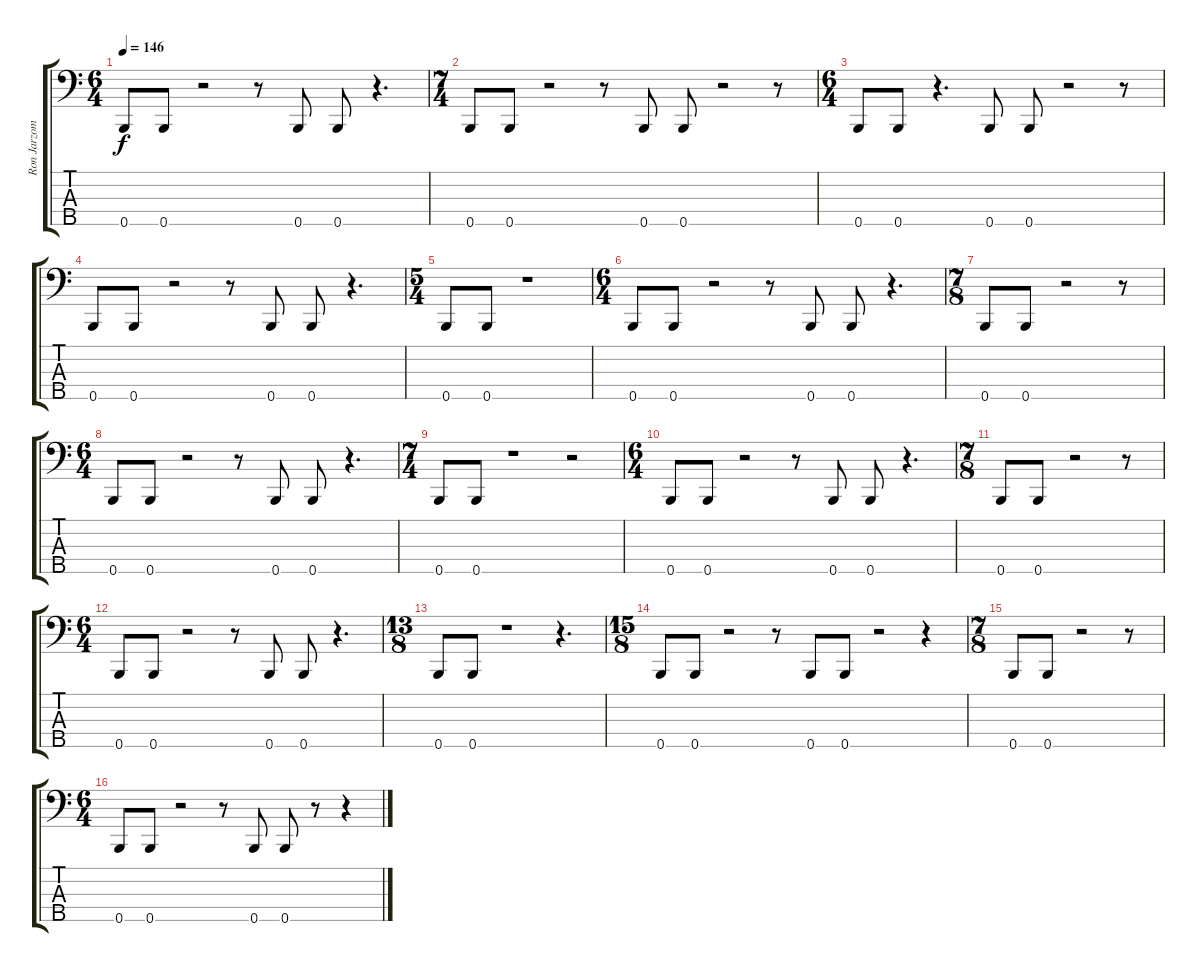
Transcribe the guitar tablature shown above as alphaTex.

\track ("Ron Jarzombek" "Ron Jarzom") {instrument electricbassfinger}
\staff {score tabs}
\tuning (G2 D2 A1 E1 B0) {hide}
\ts (6 4)
\tempo 146
\clef f4
\ks c
0.5.8{dy f instrument electricbassfinger} 0.5.8 r.2 r.8 0.5.8 0.5.8 r.4{d} |
\ts (7 4)
0.5.8 0.5.8 r.2 r.8 0.5.8 0.5.8 r.2 r.8 |
\ts (6 4)
0.5.8 0.5.8 r.4{d} 0.5.8 0.5.8 r.2 r.8 |
0.5.8 0.5.8 r.2 r.8 0.5.8 0.5.8 r.4{d} |
\ts (5 4)
0.5.8 0.5.8 r.1 |
\ts (6 4)
0.5.8 0.5.8 r.2 r.8 0.5.8 0.5.8 r.4{d} |
\ts (7 8)
0.5.8 0.5.8 r.2 r.8 |
\ts (6 4)
0.5.8 0.5.8 r.2 r.8 0.5.8 0.5.8 r.4{d} |
\ts (7 4)
0.5.8 0.5.8 r.1 r.2 |
\ts (6 4)
0.5.8 0.5.8 r.2 r.8 0.5.8 0.5.8 r.4{d} |
\ts (7 8)
0.5.8 0.5.8 r.2 r.8 |
\ts (6 4)
0.5.8 0.5.8 r.2 r.8 0.5.8 0.5.8 r.4{d} |
\ts (13 8)
0.5.8 0.5.8 r.1 r.4{d} |
\ts (15 8)
0.5.8 0.5.8 r.2 r.8 0.5.8 0.5.8 r.2 r.4 |
\ts (7 8)
0.5.8 0.5.8 r.2 r.8 |
\ts (6 4)
0.5.8 0.5.8 r.2 r.8 0.5.8 0.5.8 r.8 r.4
